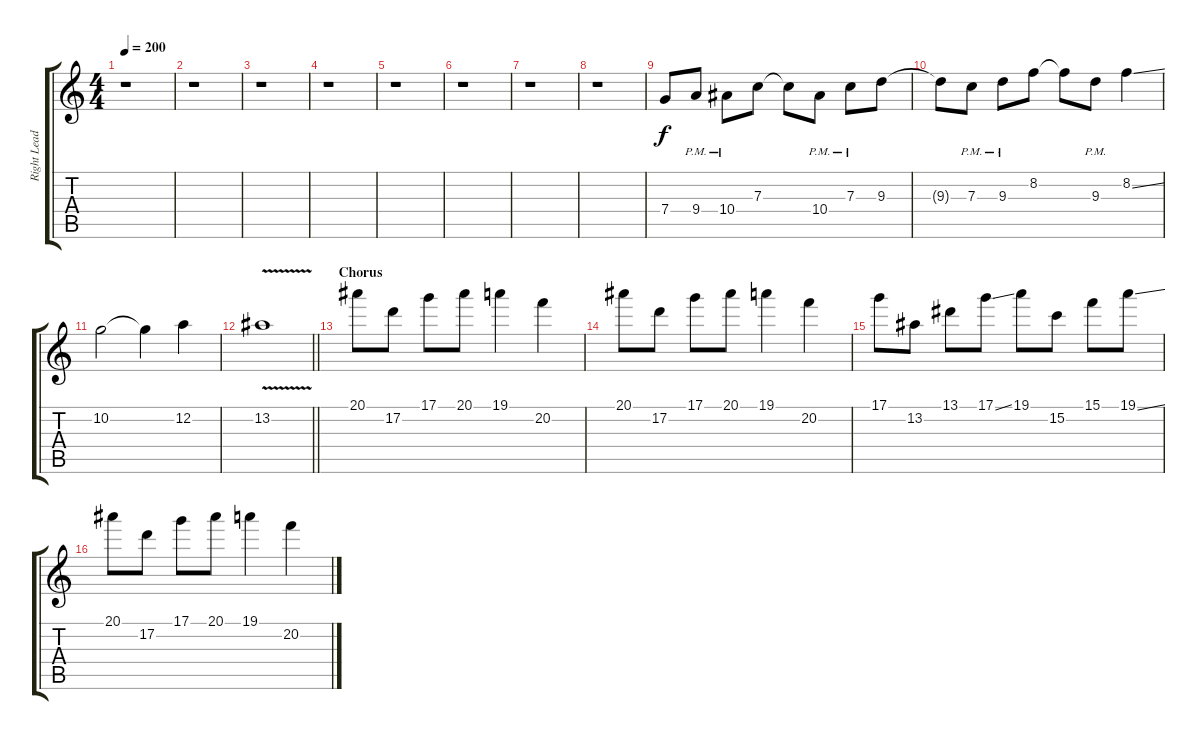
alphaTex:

\track ("Right Lead Gtr" "Right Lead") {instrument distortionguitar}
\staff {score tabs}
\tuning (D4 A3 F3 C3 G2 D2) {hide}
\ts (4 4)
\tempo 200
\clef g2
\ks c
r.1{dy f} |
r.1 |
r.1 |
r.1 |
r.1 |
r.1 |
r.1 |
r.1 |
7.4.8 9.4{pm}.8 10.4{pm}.8 7.3.8 7.3{t}.8 10.4{pm}.8 7.3{pm}.8 9.3.8 |
9.3{t}.8 7.3{pm}.8 9.3{pm}.8 8.2.8 8.2{t}.8 9.3{pm}.8 8.2{ss}.4 |
10.2.2 10.2{t}.4 12.2.4 |
\barLineRight lightlight
13.2{v}.1 |
\section ("" "Chorus")
20.1.8 17.2.8 17.1.8 20.1.8 19.1.4 20.2.4 |
20.1.8 17.2.8 17.1.8 20.1.8 19.1.4 20.2.4 |
17.1.8 13.2.8 13.1.8 17.1{ss}.8 19.1.8 15.2.8 15.1.8 19.1{ss}.8 |
20.1.8 17.2.8 17.1.8 20.1.8 19.1.4 20.2.4
